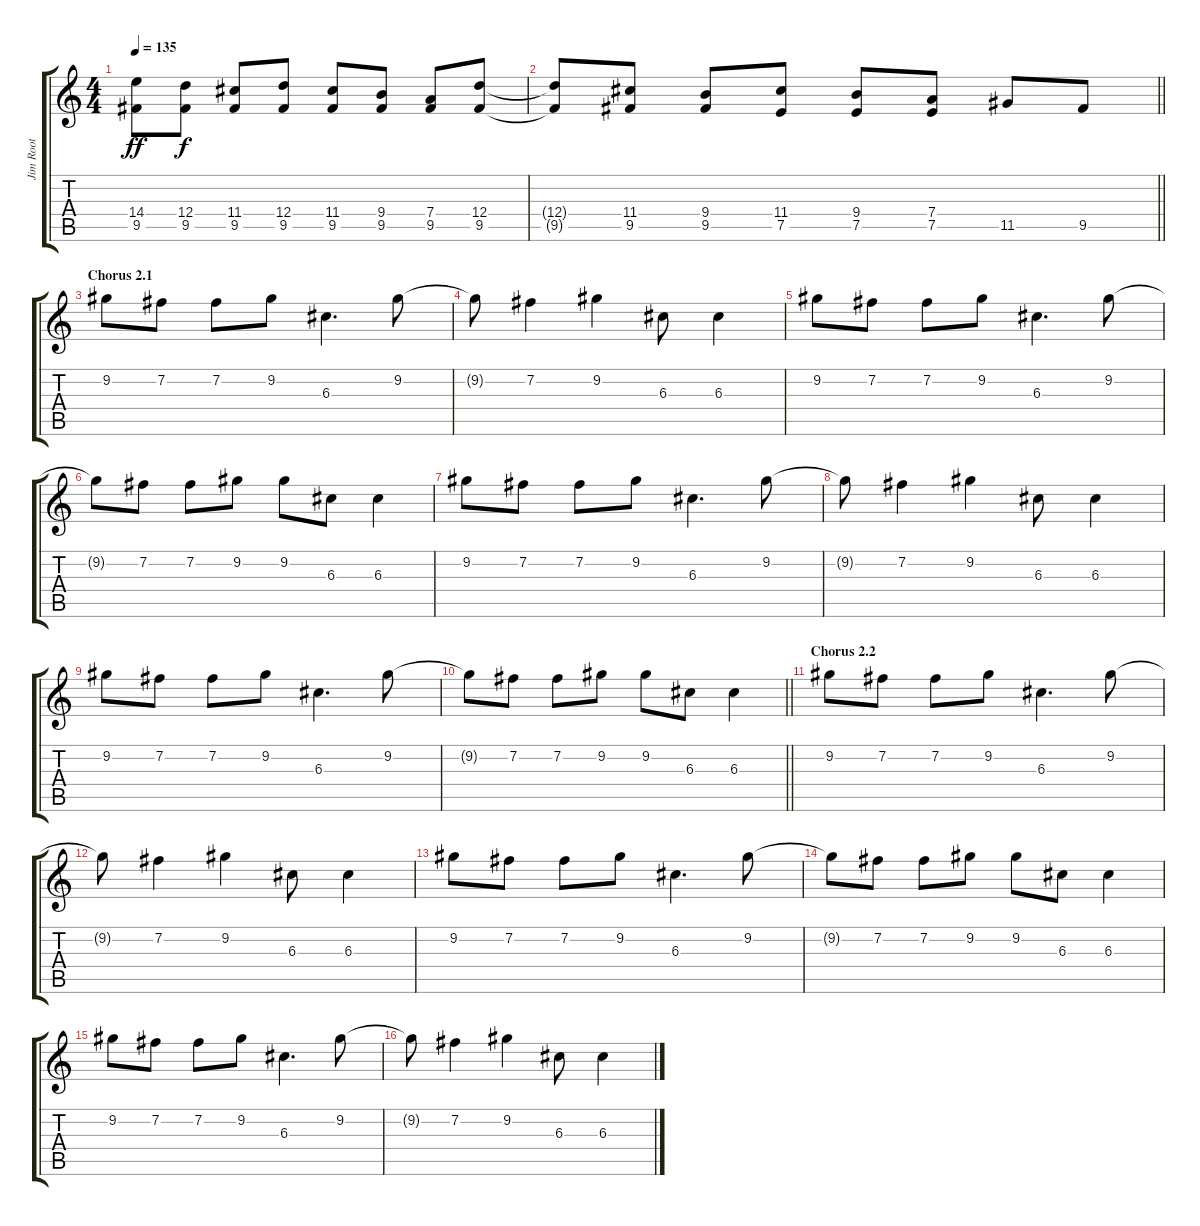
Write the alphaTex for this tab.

\track ("Jim Root" "Jim Root") {instrument distortionguitar}
\staff {score tabs}
\tuning (E4 B3 G3 D3 A2 E2) {hide}
\ts (4 4)
\tempo 135
\clef g2
\ks c
(14.4 9.5).8{dy ff} (12.4 9.5).8{dy f} (11.4 9.5).8 (12.4 9.5).8 (11.4 9.5).8 (9.4 9.5).8 (7.4 9.5).8 (12.4 9.5).8 |
\barLineRight lightlight
(12.4{t} 9.5{t}).8 (11.4 9.5).8 (9.4 9.5).8 (11.4 7.5).8 (9.4 7.5).8 (7.4 7.5).8 11.5.8 9.5.8 |
\section ("" "Chorus 2.1")
9.2.8 7.2.8 7.2.8 9.2.8 6.3.4{d} 9.2.8 |
9.2{t}.8 7.2.4 9.2.4 6.3.8 6.3.4 |
9.2.8 7.2.8 7.2.8 9.2.8 6.3.4{d} 9.2.8 |
9.2{t}.8 7.2.8 7.2.8 9.2.8 9.2.8 6.3.8 6.3.4 |
9.2.8 7.2.8 7.2.8 9.2.8 6.3.4{d} 9.2.8 |
9.2{t}.8 7.2.4 9.2.4 6.3.8 6.3.4 |
9.2.8 7.2.8 7.2.8 9.2.8 6.3.4{d} 9.2.8 |
\barLineRight lightlight
9.2{t}.8 7.2.8 7.2.8 9.2.8 9.2.8 6.3.8 6.3.4 |
\section ("" "Chorus 2.2")
9.2.8 7.2.8 7.2.8 9.2.8 6.3.4{d} 9.2.8 |
9.2{t}.8 7.2.4 9.2.4 6.3.8 6.3.4 |
9.2.8 7.2.8 7.2.8 9.2.8 6.3.4{d} 9.2.8 |
9.2{t}.8 7.2.8 7.2.8 9.2.8 9.2.8 6.3.8 6.3.4 |
9.2.8 7.2.8 7.2.8 9.2.8 6.3.4{d} 9.2.8 |
9.2{t}.8 7.2.4 9.2.4 6.3.8 6.3.4
